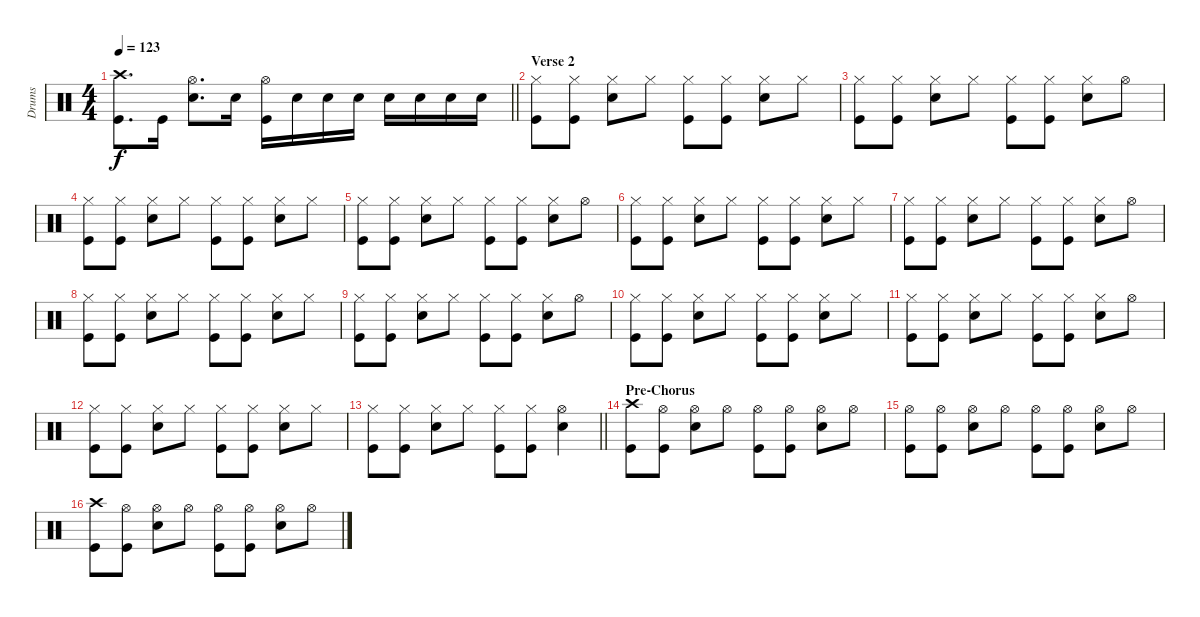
\track ("Drums" "Drums") {instrument percussion}
\staff {score}
\articulation defaults
\ts (4 4)
\tempo 123
\clef neutral
\barLineRight lightlight
\ks c
("Crash high (hit)" "Kick (hit)").8{d dy f} "Kick (hit)".16 ("Hi-Hat (open)" "Snare (hit) 2").8{d} "Snare (hit) 2".16 ("Hi-Hat (open)" "Kick (hit)").16 "Snare (hit) 2".16 "Snare (hit) 2".16 "Snare (hit) 2".16 "Snare (hit) 2".16 "Snare (hit) 2".16 "Snare (hit) 2".16 "Snare (hit) 2".16 |
\section ("" "Verse 2")
("Hi-Hat (closed)" "Kick (hit)").8 ("Hi-Hat (closed)" "Kick (hit)").8 ("Hi-Hat (closed)" "Snare (hit) 2").8 "Hi-Hat (closed)".8 ("Hi-Hat (closed)" "Kick (hit)").8 ("Hi-Hat (closed)" "Kick (hit)").8 ("Hi-Hat (closed)" "Snare (hit) 2").8 "Hi-Hat (closed)".8 |
("Hi-Hat (closed)" "Kick (hit)").8 ("Hi-Hat (closed)" "Kick (hit)").8 ("Hi-Hat (closed)" "Snare (hit) 2").8 "Hi-Hat (closed)".8 ("Hi-Hat (closed)" "Kick (hit)").8 ("Hi-Hat (closed)" "Kick (hit)").8 ("Hi-Hat (closed)" "Snare (hit) 2").8 "Hi-Hat (open)".8 |
("Hi-Hat (closed)" "Kick (hit)").8 ("Hi-Hat (closed)" "Kick (hit)").8 ("Hi-Hat (closed)" "Snare (hit) 2").8 "Hi-Hat (closed)".8 ("Hi-Hat (closed)" "Kick (hit)").8 ("Hi-Hat (closed)" "Kick (hit)").8 ("Hi-Hat (closed)" "Snare (hit) 2").8 "Hi-Hat (closed)".8 |
("Hi-Hat (closed)" "Kick (hit)").8 ("Hi-Hat (closed)" "Kick (hit)").8 ("Hi-Hat (closed)" "Snare (hit) 2").8 "Hi-Hat (closed)".8 ("Hi-Hat (closed)" "Kick (hit)").8 ("Hi-Hat (closed)" "Kick (hit)").8 ("Hi-Hat (closed)" "Snare (hit) 2").8 "Hi-Hat (open)".8 |
("Hi-Hat (closed)" "Kick (hit)").8 ("Hi-Hat (closed)" "Kick (hit)").8 ("Hi-Hat (closed)" "Snare (hit) 2").8 "Hi-Hat (closed)".8 ("Hi-Hat (closed)" "Kick (hit)").8 ("Hi-Hat (closed)" "Kick (hit)").8 ("Hi-Hat (closed)" "Snare (hit) 2").8 "Hi-Hat (closed)".8 |
("Hi-Hat (closed)" "Kick (hit)").8 ("Hi-Hat (closed)" "Kick (hit)").8 ("Hi-Hat (closed)" "Snare (hit) 2").8 "Hi-Hat (closed)".8 ("Hi-Hat (closed)" "Kick (hit)").8 ("Hi-Hat (closed)" "Kick (hit)").8 ("Hi-Hat (closed)" "Snare (hit) 2").8 "Hi-Hat (open)".8 |
("Hi-Hat (closed)" "Kick (hit)").8 ("Hi-Hat (closed)" "Kick (hit)").8 ("Hi-Hat (closed)" "Snare (hit) 2").8 "Hi-Hat (closed)".8 ("Hi-Hat (closed)" "Kick (hit)").8 ("Hi-Hat (closed)" "Kick (hit)").8 ("Hi-Hat (closed)" "Snare (hit) 2").8 "Hi-Hat (closed)".8 |
("Hi-Hat (closed)" "Kick (hit)").8 ("Hi-Hat (closed)" "Kick (hit)").8 ("Hi-Hat (closed)" "Snare (hit) 2").8 "Hi-Hat (closed)".8 ("Hi-Hat (closed)" "Kick (hit)").8 ("Hi-Hat (closed)" "Kick (hit)").8 ("Hi-Hat (closed)" "Snare (hit) 2").8 "Hi-Hat (open)".8 |
("Hi-Hat (closed)" "Kick (hit)").8 ("Hi-Hat (closed)" "Kick (hit)").8 ("Hi-Hat (closed)" "Snare (hit) 2").8 "Hi-Hat (closed)".8 ("Hi-Hat (closed)" "Kick (hit)").8 ("Hi-Hat (closed)" "Kick (hit)").8 ("Hi-Hat (closed)" "Snare (hit) 2").8 "Hi-Hat (closed)".8 |
("Hi-Hat (closed)" "Kick (hit)").8 ("Hi-Hat (closed)" "Kick (hit)").8 ("Hi-Hat (closed)" "Snare (hit) 2").8 "Hi-Hat (closed)".8 ("Hi-Hat (closed)" "Kick (hit)").8 ("Hi-Hat (closed)" "Kick (hit)").8 ("Hi-Hat (closed)" "Snare (hit) 2").8 "Hi-Hat (open)".8 |
("Hi-Hat (closed)" "Kick (hit)").8 ("Hi-Hat (closed)" "Kick (hit)").8 ("Hi-Hat (closed)" "Snare (hit) 2").8 "Hi-Hat (closed)".8 ("Hi-Hat (closed)" "Kick (hit)").8 ("Hi-Hat (closed)" "Kick (hit)").8 ("Hi-Hat (closed)" "Snare (hit) 2").8 "Hi-Hat (closed)".8 |
\barLineRight lightlight
("Hi-Hat (closed)" "Kick (hit)").8 ("Hi-Hat (closed)" "Kick (hit)").8 ("Hi-Hat (closed)" "Snare (hit) 2").8 "Hi-Hat (closed)".8 ("Hi-Hat (closed)" "Kick (hit)").8 ("Hi-Hat (closed)" "Kick (hit)").8 ("Hi-Hat (open)" "Snare (hit) 2").4 |
\section ("" "Pre-Chorus")
("Crash high (hit)" "Kick (hit)").8 ("Hi-Hat (open)" "Kick (hit)").8 ("Hi-Hat (open)" "Snare (hit) 2").8 "Hi-Hat (open)".8 ("Hi-Hat (open)" "Kick (hit)").8 ("Hi-Hat (open)" "Kick (hit)").8 ("Hi-Hat (open)" "Snare (hit) 2").8 "Hi-Hat (open)".8 |
("Hi-Hat (open)" "Kick (hit)").8 ("Hi-Hat (open)" "Kick (hit)").8 ("Hi-Hat (open)" "Snare (hit) 2").8 "Hi-Hat (open)".8 ("Hi-Hat (open)" "Kick (hit)").8 ("Hi-Hat (open)" "Kick (hit)").8 ("Hi-Hat (open)" "Snare (hit) 2").8 "Hi-Hat (open)".8 |
("Crash high (hit)" "Kick (hit)").8 ("Hi-Hat (open)" "Kick (hit)").8 ("Hi-Hat (open)" "Snare (hit) 2").8 "Hi-Hat (open)".8 ("Hi-Hat (open)" "Kick (hit)").8 ("Hi-Hat (open)" "Kick (hit)").8 ("Hi-Hat (open)" "Snare (hit) 2").8 "Hi-Hat (open)".8
